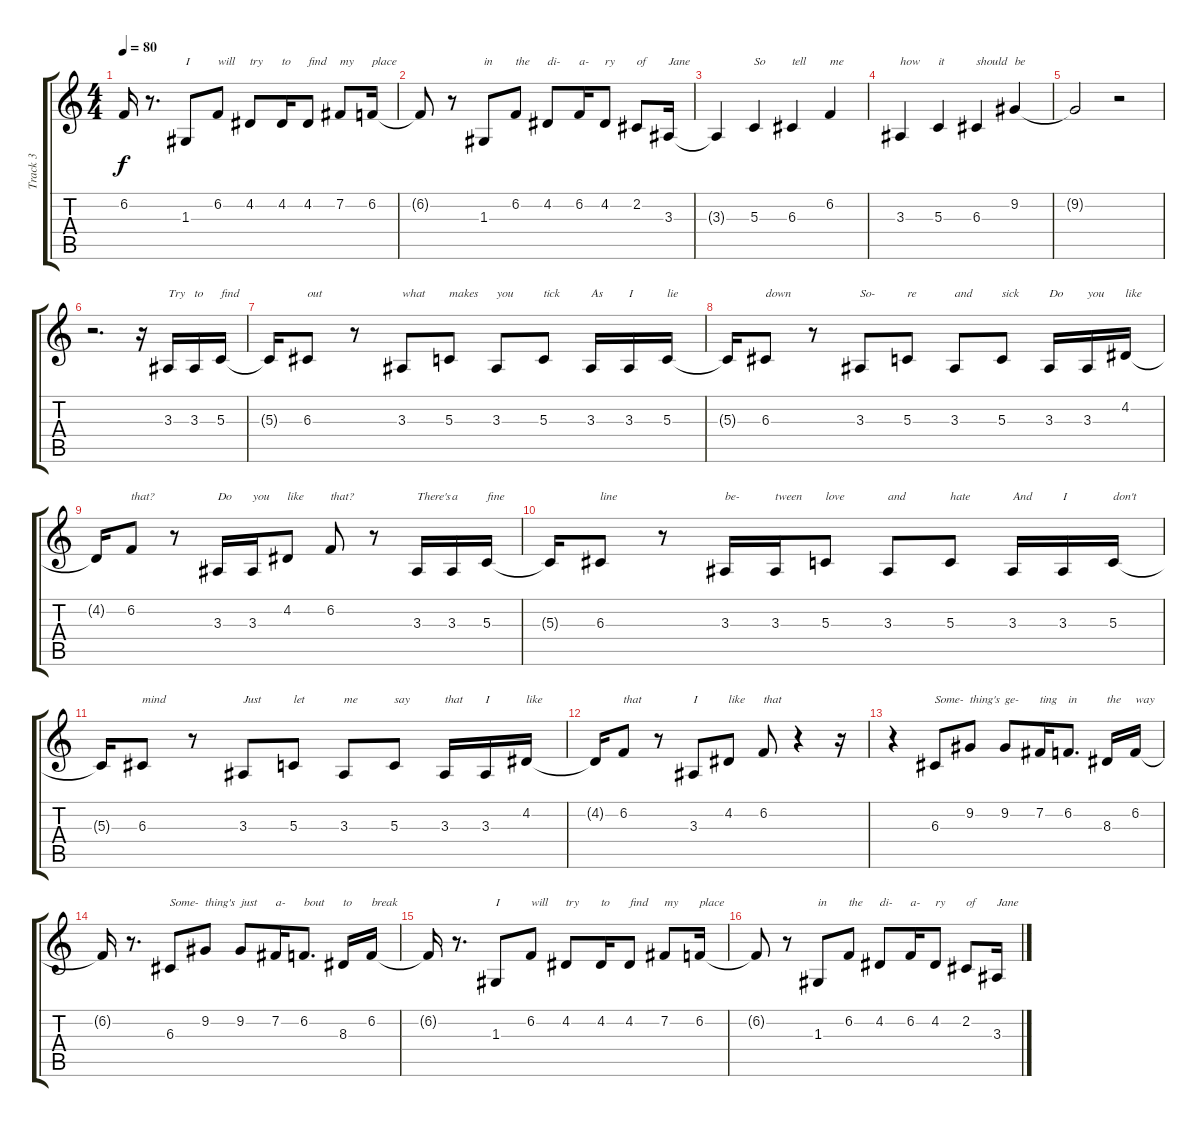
\track ("Track 3" "Track 3") {instrument sopranosax}
\staff {score tabs}
\tuning (E4 B3 G3 D3 A2 E2) {hide}
\ts (4 4)
\tempo 80
\clef g2
\ks c
6.2{t}.16{dy f} r.8{d} 1.3.8{txt "I"} 6.2.8{txt "will"} 4.2.8{txt "try"} 4.2.16{txt "to"} 4.2.8{txt "find"} 7.2.8{txt "my"} 6.2.16{txt "place"} |
6.2{t}.8 r.8 1.3.8{txt "in"} 6.2.8{txt "the"} 4.2.8{txt "di-"} 6.2.16{txt "a-"} 4.2.8{txt "ry"} 2.2.8{txt "of"} 3.3.16{txt "Jane"} |
3.3{t}.4 5.3.4{txt "So"} 6.3.4{txt "tell"} 6.2.4{txt "me"} |
3.3.4{txt "how"} 5.3.4{txt "it"} 6.3.4{txt "should"} 9.2.4{txt "be"} |
9.2{t}.2 r.2 |
r.2{d} r.16 3.3.16{txt "Try"} 3.3.16{txt "to"} 5.3.16{txt "find"} |
5.3{t}.16 6.3.8{txt "out"} r.8 3.3.8{txt "what"} 5.3.8{txt "makes"} 3.3.8{txt "you"} 5.3.8{txt "tick"} 3.3.16{txt "As"} 3.3.16{txt "I"} 5.3.16{txt "lie"} |
5.3{t}.16 6.3.8{txt "down"} r.8 3.3.8{txt "So-"} 5.3.8{txt "re"} 3.3.8{txt "and"} 5.3.8{txt "sick"} 3.3.16{txt "Do"} 3.3.16{txt "you"} 4.2.16{txt "like"} |
4.2{t}.16 6.2.8{txt "that?"} r.8 3.3.16{txt "Do"} 3.3.16{txt "you"} 4.2.8{txt "like"} 6.2.8{txt "that?"} r.8 3.3.16{txt "There's"} 3.3.16{txt "a"} 5.3.16{txt "fine"} |
5.3{t}.16 6.3.8{txt "line"} r.8 3.3.16{txt "be-"} 3.3.16{txt "tween"} 5.3.8{txt "love"} 3.3.8{txt "and"} 5.3.8{txt "hate"} 3.3.16{txt "And"} 3.3.16{txt "I"} 5.3.16{txt "don't"} |
5.3{t}.16 6.3.8{txt "mind"} r.8 3.3.8{txt "Just"} 5.3.8{txt "let"} 3.3.8{txt "me"} 5.3.8{txt "say"} 3.3.16{txt "that"} 3.3.16{txt "I"} 4.2.16{txt "like"} |
4.2{t}.16 6.2.8{txt "that"} r.8 3.3.8{txt "I"} 4.2.8{txt "like"} 6.2.8{txt "that"} r.4 r.16 |
r.4 6.3.8{txt "Some-"} 9.2.8{txt "thing's"} 9.2.8{txt "ge-"} 7.2.16{txt "ting"} 6.2.8{d txt "in"} 8.3.16{txt "the"} 6.2.16{txt "way"} |
6.2{t}.16 r.8{d} 6.3.8{txt "Some-"} 9.2.8{txt "thing's"} 9.2.8{txt "just"} 7.2.16{txt "a-"} 6.2.8{d txt "bout"} 8.3.16{txt "to"} 6.2.16{txt "break"} |
6.2{t}.16 r.8{d} 1.3.8{txt "I"} 6.2.8{txt "will"} 4.2.8{txt "try"} 4.2.16{txt "to"} 4.2.8{txt "find"} 7.2.8{txt "my"} 6.2.16{txt "place"} |
6.2{t}.8 r.8 1.3.8{txt "in"} 6.2.8{txt "the"} 4.2.8{txt "di-"} 6.2.16{txt "a-"} 4.2.8{txt "ry"} 2.2.8{txt "of"} 3.3.16{txt "Jane"}
